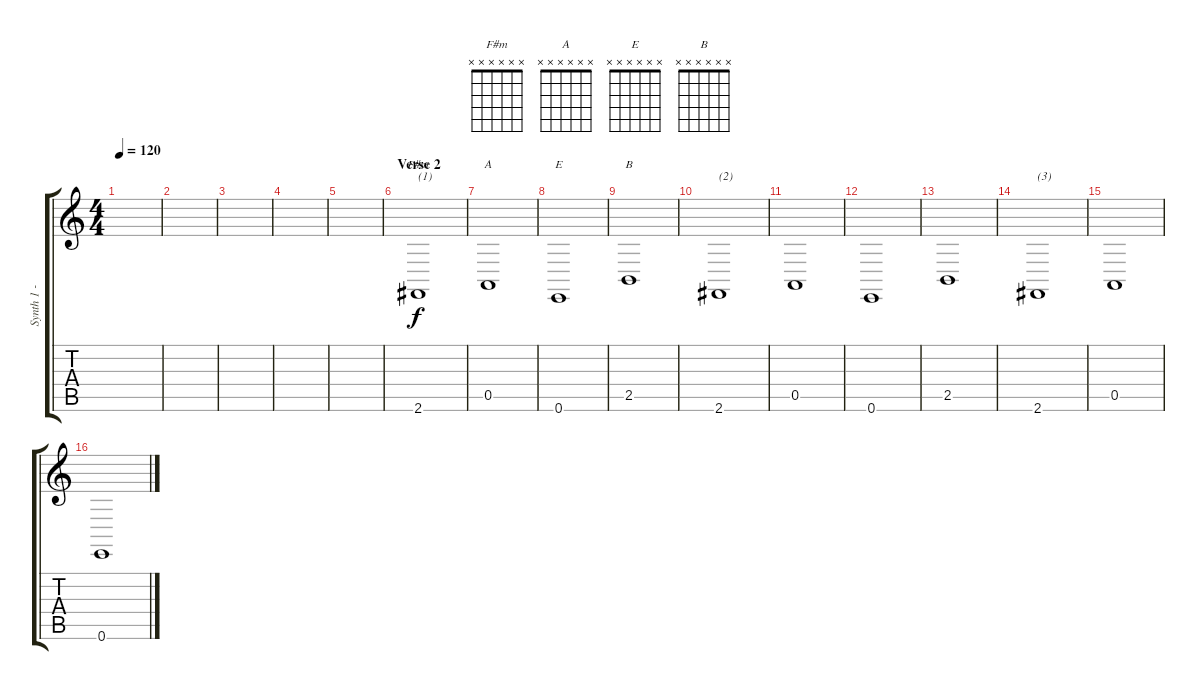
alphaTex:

\track ("Synth 1 - low chords" "Synth 1 - ") {instrument synthstrings1}
\staff {score tabs}
\tuning (E4 B3 G3 D3 A2 E2) {hide}
\chord ("F#m" x x x x x x)
\chord ("A" x x x x x x)
\chord ("E" x x x x x x)
\chord ("B" x x x x x x)
\ts (4 4)
\tempo 120
\clef g2
\ks c
|
|
|
|
|
\section ("" "Verse 2")
2.6.1{ch "F#m" txt "(1)"} |
0.5.1{ch "A"} |
0.6.1{ch "E"} |
2.5.1{ch "B"} |
2.6.1{txt "(2)"} |
0.5.1 |
0.6.1 |
2.5.1 |
2.6.1{txt "(3)"} |
0.5.1 |
0.6.1
